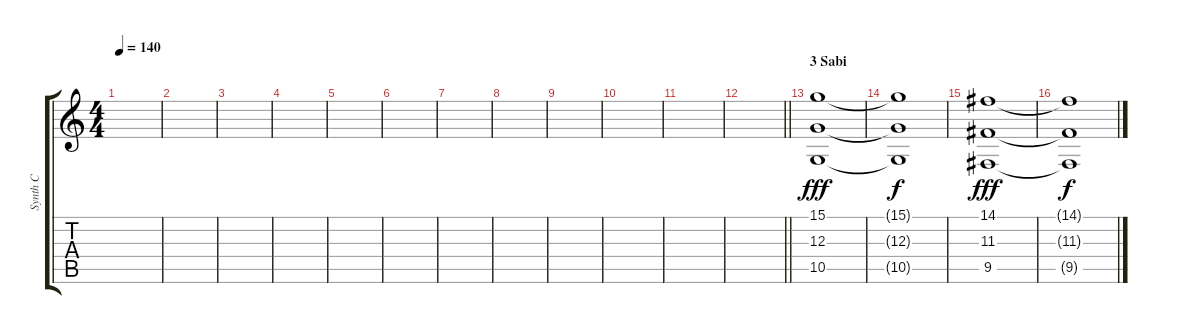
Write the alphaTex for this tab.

\track ("Synth C" "Synth C") {instrument stringensemble1}
\staff {score tabs}
\tuning (E4 B3 G3 D3 A2 E2) {hide}
\ts (4 4)
\tempo 140
\clef g2
\ks c
|
|
|
|
|
|
|
|
|
|
|
\barLineRight lightlight
|
\section ("" "3 Sabi")
(15.1 12.3 10.5).1{dy fff volume 7} |
(15.1{t} 12.3{t} 10.5{t}).1{dy f} |
(14.1 11.3 9.5).1{dy fff} |
(14.1{t} 11.3{t} 9.5{t}).1{dy f}
